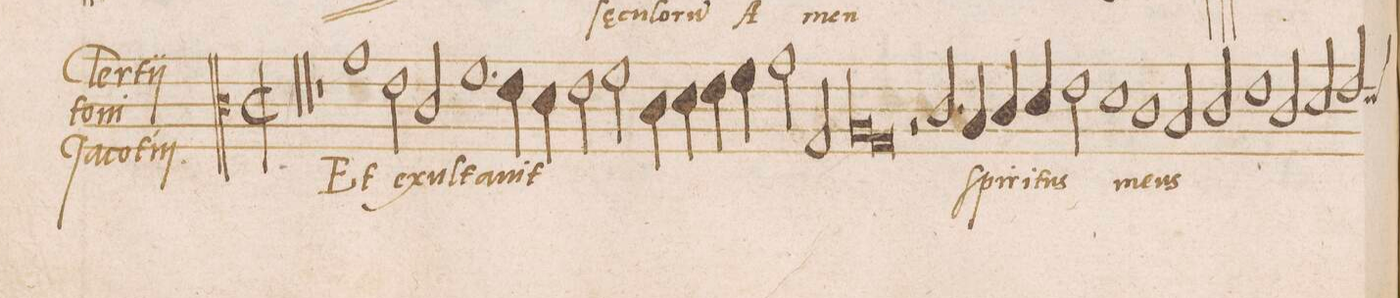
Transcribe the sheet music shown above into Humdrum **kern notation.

**kern	**text
*I"ALTVS	*
*clefC3	*
*k[]	*
*met(C|)	*
*M2/1	*
0r	.
=2	=2
0r	.
=3	=3
0r	.
=4	=4
0r	.
=5	=5
1r	.
1g	Et
=6	=6
2e\	e-
2c/	-xul-
1.f	-ta-
=7	=7
4e\	-vit
4d\	.
2e\	.
2f\	.
=8	=8
4c\	.
4d\	.
4e\	.
4f\	.
2g\	.
2G/	.
=9	=9
*lig	*
1A	.
1G	.
*Xlig	*
=10	=10
2r	.
2.c/	ſpi-
4B/	.
4c/	-ri-
4d/	-tus
=11	=11
2e\	.
1d	me-
1c	.
=12	=12
2B/	-us
2c/	.
1e	.
=13	=13
2c/	.
2d/	.
*custos:d	*
2e/	.
=14	=14
*-	*-
